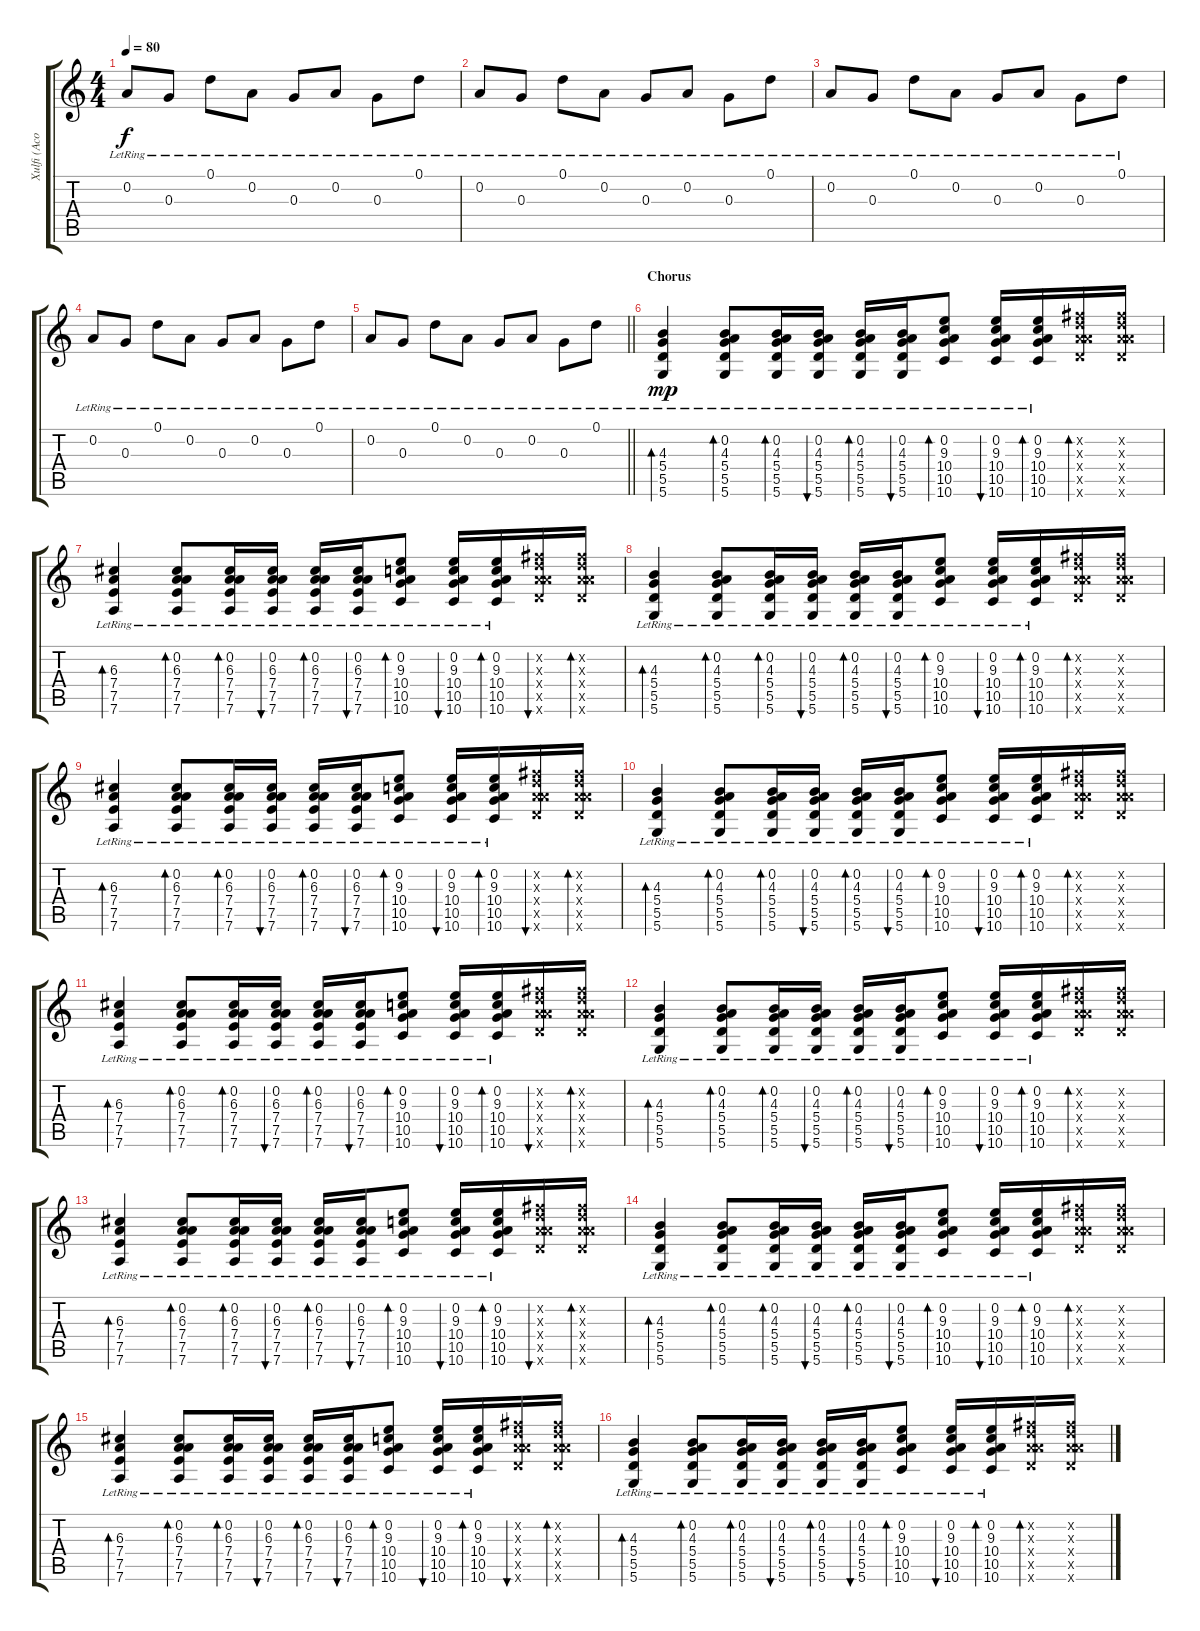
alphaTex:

\track ("Xulfi (Acoustic Right)" "Xulfi (Aco") {instrument acousticguitarsteel}
\staff {score tabs}
\tuning (D4 A3 G3 D3 A2 D2) {hide}
\ts (4 4)
\tempo 80
\clef g2
\ks c
0.2{lr}.8{dy f} 0.3{lr}.8 0.1{lr}.8 0.2{lr}.8 0.3{lr}.8 0.2{lr}.8 0.3{lr}.8 0.1{lr}.8 |
0.2{lr}.8 0.3{lr}.8 0.1{lr}.8 0.2{lr}.8 0.3{lr}.8 0.2{lr}.8 0.3{lr}.8 0.1{lr}.8 |
0.2{lr}.8 0.3{lr}.8 0.1{lr}.8 0.2{lr}.8 0.3{lr}.8 0.2{lr}.8 0.3{lr}.8 0.1{lr}.8 |
0.2{lr}.8 0.3{lr}.8 0.1{lr}.8 0.2{lr}.8 0.3{lr}.8 0.2{lr}.8 0.3{lr}.8 0.1{lr}.8 |
\barLineRight lightlight
0.2{lr}.8 0.3{lr}.8 0.1{lr}.8 0.2{lr}.8 0.3{lr}.8 0.2{lr}.8 0.3{lr}.8 0.1{lr}.8 |
\section ("" "Chorus")
(4.3{lr} 5.4{lr} 5.5{lr} 5.6{lr}).4{bd 120 dy mp} (0.2{lr} 4.3{lr} 5.4{lr} 5.5{lr} 5.6{lr}).8{bd 30} (0.2{lr} 4.3{lr} 5.4{lr} 5.5{lr} 5.6{lr}).16{bd 30} (0.2{lr} 4.3{lr} 5.4{lr} 5.5{lr} 5.6{lr}).16{bu 30} (0.2{lr} 4.3{lr} 5.4{lr} 5.5{lr} 5.6{lr}).16{bd 30} (0.2{lr} 4.3{lr} 5.4{lr} 5.5{lr} 5.6{lr}).16{bu 30} (0.2{lr} 9.3{lr} 10.4{lr} 10.5{lr} 10.6{lr}).8{bd 30} (0.2{lr} 9.3{lr} 10.4{lr} 10.5{lr} 10.6{lr}).16{bu 30} (0.2{lr} 9.3{lr} 10.4{lr} 10.5{lr} 10.6{lr}).16{bd 30} (0.2{x} 11.3{x} 12.4{x} 12.5{x} 12.6{x}).16{bd 30} (0.2{x} 11.3{x} 12.4{x} 12.5{x} 12.6{x}).16 |
(6.3{lr} 7.4{lr} 7.5{lr} 7.6{lr}).4{bd 120} (0.2{lr} 6.3{lr} 7.4{lr} 7.5{lr} 7.6{lr}).8{bd 30} (0.2{lr} 6.3{lr} 7.4{lr} 7.5{lr} 7.6{lr}).16{bd 30} (0.2{lr} 6.3{lr} 7.4{lr} 7.5{lr} 7.6{lr}).16{bu 30} (0.2{lr} 6.3{lr} 7.4{lr} 7.5{lr} 7.6{lr}).16{bd 30} (0.2{lr} 6.3{lr} 7.4{lr} 7.5{lr} 7.6{lr}).16{bu 30} (0.2{lr} 9.3{lr} 10.4{lr} 10.5{lr} 10.6{lr}).8{bd 30} (0.2{lr} 9.3{lr} 10.4{lr} 10.5{lr} 10.6{lr}).16{bu 30} (0.2{lr} 9.3{lr} 10.4{lr} 10.5{lr} 10.6{lr}).16{bd 30} (0.2{x} 11.3{x} 12.4{x} 12.5{x} 12.6{x}).16{bu 30} (0.2{x} 11.3{x} 12.4{x} 12.5{x} 12.6{x}).16{bd 30} |
(4.3{lr} 5.4{lr} 5.5{lr} 5.6{lr}).4{bd 120} (0.2{lr} 4.3{lr} 5.4{lr} 5.5{lr} 5.6{lr}).8{bd 30} (0.2{lr} 4.3{lr} 5.4{lr} 5.5{lr} 5.6{lr}).16{bd 30} (0.2{lr} 4.3{lr} 5.4{lr} 5.5{lr} 5.6{lr}).16{bu 30} (0.2{lr} 4.3{lr} 5.4{lr} 5.5{lr} 5.6{lr}).16{bd 30} (0.2{lr} 4.3{lr} 5.4{lr} 5.5{lr} 5.6{lr}).16{bu 30} (0.2{lr} 9.3{lr} 10.4{lr} 10.5{lr} 10.6{lr}).8{bd 30} (0.2{lr} 9.3{lr} 10.4{lr} 10.5{lr} 10.6{lr}).16{bu 30} (0.2{lr} 9.3{lr} 10.4{lr} 10.5{lr} 10.6{lr}).16{bd 30} (0.2{x} 11.3{x} 12.4{x} 12.5{x} 12.6{x}).16{bd 30} (0.2{x} 11.3{x} 12.4{x} 12.5{x} 12.6{x}).16 |
(6.3{lr} 7.4{lr} 7.5{lr} 7.6{lr}).4{bd 120} (0.2{lr} 6.3{lr} 7.4{lr} 7.5{lr} 7.6{lr}).8{bd 30} (0.2{lr} 6.3{lr} 7.4{lr} 7.5{lr} 7.6{lr}).16{bd 30} (0.2{lr} 6.3{lr} 7.4{lr} 7.5{lr} 7.6{lr}).16{bu 30} (0.2{lr} 6.3{lr} 7.4{lr} 7.5{lr} 7.6{lr}).16{bd 30} (0.2{lr} 6.3{lr} 7.4{lr} 7.5{lr} 7.6{lr}).16{bu 30} (0.2{lr} 9.3{lr} 10.4{lr} 10.5{lr} 10.6{lr}).8{bd 30} (0.2{lr} 9.3{lr} 10.4{lr} 10.5{lr} 10.6{lr}).16{bu 30} (0.2{lr} 9.3{lr} 10.4{lr} 10.5{lr} 10.6{lr}).16{bd 30} (0.2{x} 11.3{x} 12.4{x} 12.5{x} 12.6{x}).16{bu 30} (0.2{x} 11.3{x} 12.4{x} 12.5{x} 12.6{x}).16{bd 30} |
(4.3{lr} 5.4{lr} 5.5{lr} 5.6{lr}).4{bd 120} (0.2{lr} 4.3{lr} 5.4{lr} 5.5{lr} 5.6{lr}).8{bd 30} (0.2{lr} 4.3{lr} 5.4{lr} 5.5{lr} 5.6{lr}).16{bd 30} (0.2{lr} 4.3{lr} 5.4{lr} 5.5{lr} 5.6{lr}).16{bu 30} (0.2{lr} 4.3{lr} 5.4{lr} 5.5{lr} 5.6{lr}).16{bd 30} (0.2{lr} 4.3{lr} 5.4{lr} 5.5{lr} 5.6{lr}).16{bu 30} (0.2{lr} 9.3{lr} 10.4{lr} 10.5{lr} 10.6{lr}).8{bd 30} (0.2{lr} 9.3{lr} 10.4{lr} 10.5{lr} 10.6{lr}).16{bu 30} (0.2{lr} 9.3{lr} 10.4{lr} 10.5{lr} 10.6{lr}).16{bd 30} (0.2{x} 11.3{x} 12.4{x} 12.5{x} 12.6{x}).16{bd 30} (0.2{x} 11.3{x} 12.4{x} 12.5{x} 12.6{x}).16 |
(6.3{lr} 7.4{lr} 7.5{lr} 7.6{lr}).4{bd 120} (0.2{lr} 6.3{lr} 7.4{lr} 7.5{lr} 7.6{lr}).8{bd 30} (0.2{lr} 6.3{lr} 7.4{lr} 7.5{lr} 7.6{lr}).16{bd 30} (0.2{lr} 6.3{lr} 7.4{lr} 7.5{lr} 7.6{lr}).16{bu 30} (0.2{lr} 6.3{lr} 7.4{lr} 7.5{lr} 7.6{lr}).16{bd 30} (0.2{lr} 6.3{lr} 7.4{lr} 7.5{lr} 7.6{lr}).16{bu 30} (0.2{lr} 9.3{lr} 10.4{lr} 10.5{lr} 10.6{lr}).8{bd 30} (0.2{lr} 9.3{lr} 10.4{lr} 10.5{lr} 10.6{lr}).16{bu 30} (0.2{lr} 9.3{lr} 10.4{lr} 10.5{lr} 10.6{lr}).16{bd 30} (0.2{x} 11.3{x} 12.4{x} 12.5{x} 12.6{x}).16{bu 30} (0.2{x} 11.3{x} 12.4{x} 12.5{x} 12.6{x}).16{bd 30} |
(4.3{lr} 5.4{lr} 5.5{lr} 5.6{lr}).4{bd 120} (0.2{lr} 4.3{lr} 5.4{lr} 5.5{lr} 5.6{lr}).8{bd 30} (0.2{lr} 4.3{lr} 5.4{lr} 5.5{lr} 5.6{lr}).16{bd 30} (0.2{lr} 4.3{lr} 5.4{lr} 5.5{lr} 5.6{lr}).16{bu 30} (0.2{lr} 4.3{lr} 5.4{lr} 5.5{lr} 5.6{lr}).16{bd 30} (0.2{lr} 4.3{lr} 5.4{lr} 5.5{lr} 5.6{lr}).16{bu 30} (0.2{lr} 9.3{lr} 10.4{lr} 10.5{lr} 10.6{lr}).8{bd 30} (0.2{lr} 9.3{lr} 10.4{lr} 10.5{lr} 10.6{lr}).16{bu 30} (0.2{lr} 9.3{lr} 10.4{lr} 10.5{lr} 10.6{lr}).16{bd 30} (0.2{x} 11.3{x} 12.4{x} 12.5{x} 12.6{x}).16{bd 30} (0.2{x} 11.3{x} 12.4{x} 12.5{x} 12.6{x}).16 |
(6.3{lr} 7.4{lr} 7.5{lr} 7.6{lr}).4{bd 120} (0.2{lr} 6.3{lr} 7.4{lr} 7.5{lr} 7.6{lr}).8{bd 30} (0.2{lr} 6.3{lr} 7.4{lr} 7.5{lr} 7.6{lr}).16{bd 30} (0.2{lr} 6.3{lr} 7.4{lr} 7.5{lr} 7.6{lr}).16{bu 30} (0.2{lr} 6.3{lr} 7.4{lr} 7.5{lr} 7.6{lr}).16{bd 30} (0.2{lr} 6.3{lr} 7.4{lr} 7.5{lr} 7.6{lr}).16{bu 30} (0.2{lr} 9.3{lr} 10.4{lr} 10.5{lr} 10.6{lr}).8{bd 30} (0.2{lr} 9.3{lr} 10.4{lr} 10.5{lr} 10.6{lr}).16{bu 30} (0.2{lr} 9.3{lr} 10.4{lr} 10.5{lr} 10.6{lr}).16{bd 30} (0.2{x} 11.3{x} 12.4{x} 12.5{x} 12.6{x}).16{bu 30} (0.2{x} 11.3{x} 12.4{x} 12.5{x} 12.6{x}).16{bd 30} |
(4.3{lr} 5.4{lr} 5.5{lr} 5.6{lr}).4{bd 120} (0.2{lr} 4.3{lr} 5.4{lr} 5.5{lr} 5.6{lr}).8{bd 30} (0.2{lr} 4.3{lr} 5.4{lr} 5.5{lr} 5.6{lr}).16{bd 30} (0.2{lr} 4.3{lr} 5.4{lr} 5.5{lr} 5.6{lr}).16{bu 30} (0.2{lr} 4.3{lr} 5.4{lr} 5.5{lr} 5.6{lr}).16{bd 30} (0.2{lr} 4.3{lr} 5.4{lr} 5.5{lr} 5.6{lr}).16{bu 30} (0.2{lr} 9.3{lr} 10.4{lr} 10.5{lr} 10.6{lr}).8{bd 30} (0.2{lr} 9.3{lr} 10.4{lr} 10.5{lr} 10.6{lr}).16{bu 30} (0.2{lr} 9.3{lr} 10.4{lr} 10.5{lr} 10.6{lr}).16{bd 30} (0.2{x} 11.3{x} 12.4{x} 12.5{x} 12.6{x}).16{bd 30} (0.2{x} 11.3{x} 12.4{x} 12.5{x} 12.6{x}).16 |
(6.3{lr} 7.4{lr} 7.5{lr} 7.6{lr}).4{bd 120} (0.2{lr} 6.3{lr} 7.4{lr} 7.5{lr} 7.6{lr}).8{bd 30} (0.2{lr} 6.3{lr} 7.4{lr} 7.5{lr} 7.6{lr}).16{bd 30} (0.2{lr} 6.3{lr} 7.4{lr} 7.5{lr} 7.6{lr}).16{bu 30} (0.2{lr} 6.3{lr} 7.4{lr} 7.5{lr} 7.6{lr}).16{bd 30} (0.2{lr} 6.3{lr} 7.4{lr} 7.5{lr} 7.6{lr}).16{bu 30} (0.2{lr} 9.3{lr} 10.4{lr} 10.5{lr} 10.6{lr}).8{bd 30} (0.2{lr} 9.3{lr} 10.4{lr} 10.5{lr} 10.6{lr}).16{bu 30} (0.2{lr} 9.3{lr} 10.4{lr} 10.5{lr} 10.6{lr}).16{bd 30} (0.2{x} 11.3{x} 12.4{x} 12.5{x} 12.6{x}).16{bu 30} (0.2{x} 11.3{x} 12.4{x} 12.5{x} 12.6{x}).16{bd 30} |
(4.3{lr} 5.4{lr} 5.5{lr} 5.6{lr}).4{bd 120} (0.2{lr} 4.3{lr} 5.4{lr} 5.5{lr} 5.6{lr}).8{bd 30} (0.2{lr} 4.3{lr} 5.4{lr} 5.5{lr} 5.6{lr}).16{bd 30} (0.2{lr} 4.3{lr} 5.4{lr} 5.5{lr} 5.6{lr}).16{bu 30} (0.2{lr} 4.3{lr} 5.4{lr} 5.5{lr} 5.6{lr}).16{bd 30} (0.2{lr} 4.3{lr} 5.4{lr} 5.5{lr} 5.6{lr}).16{bu 30} (0.2{lr} 9.3{lr} 10.4{lr} 10.5{lr} 10.6{lr}).8{bd 30} (0.2{lr} 9.3{lr} 10.4{lr} 10.5{lr} 10.6{lr}).16{bu 30} (0.2{lr} 9.3{lr} 10.4{lr} 10.5{lr} 10.6{lr}).16{bd 30} (0.2{x} 11.3{x} 12.4{x} 12.5{x} 12.6{x}).16{bd 30} (0.2{x} 11.3{x} 12.4{x} 12.5{x} 12.6{x}).16
